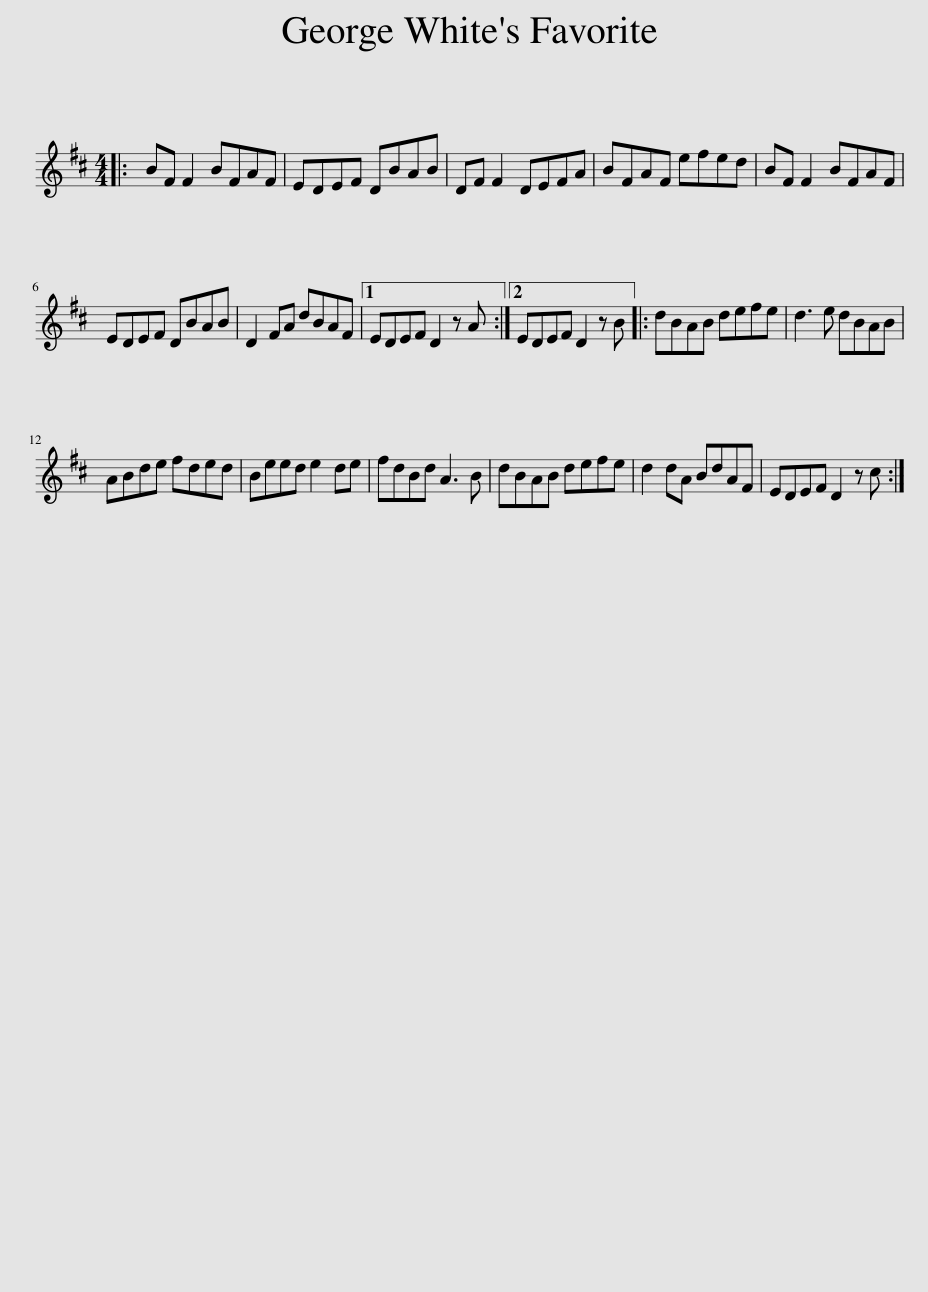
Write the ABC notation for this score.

X:1
L:1/8
M:4/4
I:linebreak $
K:D
V:1 treble
V:1
|: BF F2 BFAF | EDEF DBAB | DF F2 DEFA | BFAF efed | BF F2 BFAF |$ %5
 EDEF DBAB | D2 FA dBAF |1 EDEF D2 z A :|2 EDEF D2 z B |: dBAB defe | %10
 d3 e dBAB |$ ABde fded | Beed e2 de | fdBd A3 B | dBAB defe | %15
 d2 dA BdAF | EDEF D2 z c :| %17
